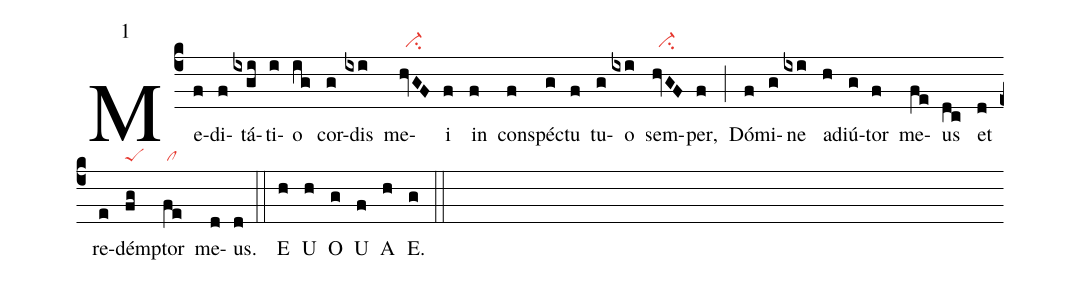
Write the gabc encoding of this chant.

mode: 1;
nabc-lines:1;
%%
(c4)Me(f)di(f)tá(ixgi)ti(i)o(ig) cor(g)dis(ixi) me(hvGF|//ci-)i(f) in(f) con(f)spé(g)ctu(f) tu(g)o(ixi) sem(hvGF|//ci-)per,(f) (;) Dó(f)mi(g)ne(ixi) ad(h)iú(g)tor(f) me(fe)us(dc) et(d) re(e)dém(fg|peS)ptor(fe|/cl) me(d)us.(d) (::)
E(h) U(h) O(g) U(f) A(h) E.(g) (::)
